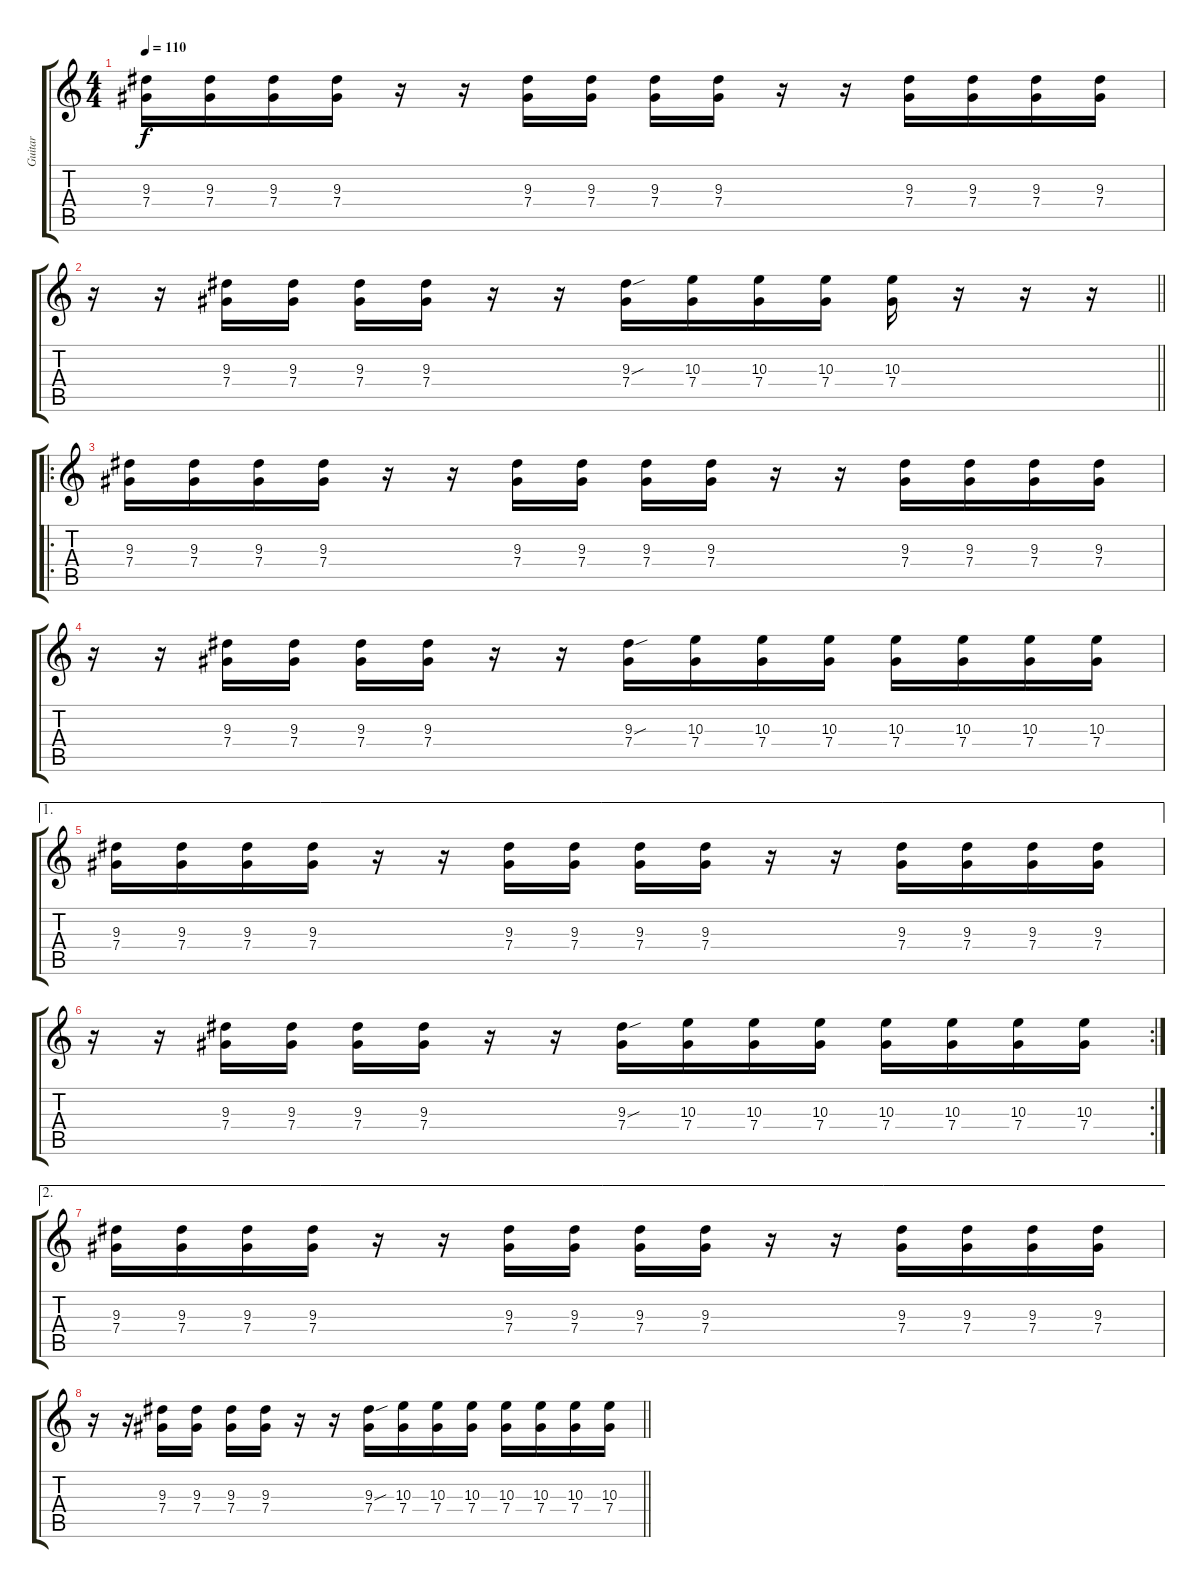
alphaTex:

\track ("Guitar" "Guitar") {instrument overdrivenguitar}
\staff {score tabs}
\tuning (Eb4 Bb3 Gb3 Db3 Ab2 Db2) {hide}
\ts (4 4)
\tempo 110
\clef g2
\ks c
(9.3 7.4).16{dy f} (9.3 7.4).16 (9.3 7.4).16 (9.3 7.4).16 r.16 r.16 (9.3 7.4).16 (9.3 7.4).16 (9.3 7.4).16 (9.3 7.4).16 r.16 r.16 (9.3 7.4).16 (9.3 7.4).16 (9.3 7.4).16 (9.3 7.4).16 |
\barLineRight lightlight
r.16 r.16 (9.3 7.4).16 (9.3 7.4).16 (9.3 7.4).16 (9.3 7.4).16 r.16 r.16 (9.3{sou} 7.4).16 (10.3 7.4).16 (10.3 7.4).16 (10.3 7.4).16 (10.3 7.4).16 r.16 r.16 r.16 |
\ro
(9.3 7.4).16 (9.3 7.4).16 (9.3 7.4).16 (9.3 7.4).16 r.16 r.16 (9.3 7.4).16 (9.3 7.4).16 (9.3 7.4).16 (9.3 7.4).16 r.16 r.16 (9.3 7.4).16 (9.3 7.4).16 (9.3 7.4).16 (9.3 7.4).16 |
r.16 r.16 (9.3 7.4).16 (9.3 7.4).16 (9.3 7.4).16 (9.3 7.4).16 r.16 r.16 (9.3{sou} 7.4).16 (10.3 7.4).16 (10.3 7.4).16 (10.3 7.4).16 (10.3 7.4).16 (10.3 7.4).16 (10.3 7.4).16 (10.3 7.4).16 |
\ae 1
(9.3 7.4).16 (9.3 7.4).16 (9.3 7.4).16 (9.3 7.4).16 r.16 r.16 (9.3 7.4).16 (9.3 7.4).16 (9.3 7.4).16 (9.3 7.4).16 r.16 r.16 (9.3 7.4).16 (9.3 7.4).16 (9.3 7.4).16 (9.3 7.4).16 |
\rc 2
r.16 r.16 (9.3 7.4).16 (9.3 7.4).16 (9.3 7.4).16 (9.3 7.4).16 r.16 r.16 (9.3{sou} 7.4).16 (10.3 7.4).16 (10.3 7.4).16 (10.3 7.4).16 (10.3 7.4).16 (10.3 7.4).16 (10.3 7.4).16 (10.3 7.4).16 |
\ae 2
(9.3 7.4).16 (9.3 7.4).16 (9.3 7.4).16 (9.3 7.4).16 r.16 r.16 (9.3 7.4).16 (9.3 7.4).16 (9.3 7.4).16 (9.3 7.4).16 r.16 r.16 (9.3 7.4).16 (9.3 7.4).16 (9.3 7.4).16 (9.3 7.4).16 |
\barLineRight lightlight
r.16 r.16 (9.3 7.4).16 (9.3 7.4).16 (9.3 7.4).16 (9.3 7.4).16 r.16 r.16 (9.3{sou} 7.4).16 (10.3 7.4).16 (10.3 7.4).16 (10.3 7.4).16 (10.3 7.4).16 (10.3 7.4).16 (10.3 7.4).16 (10.3 7.4).16
